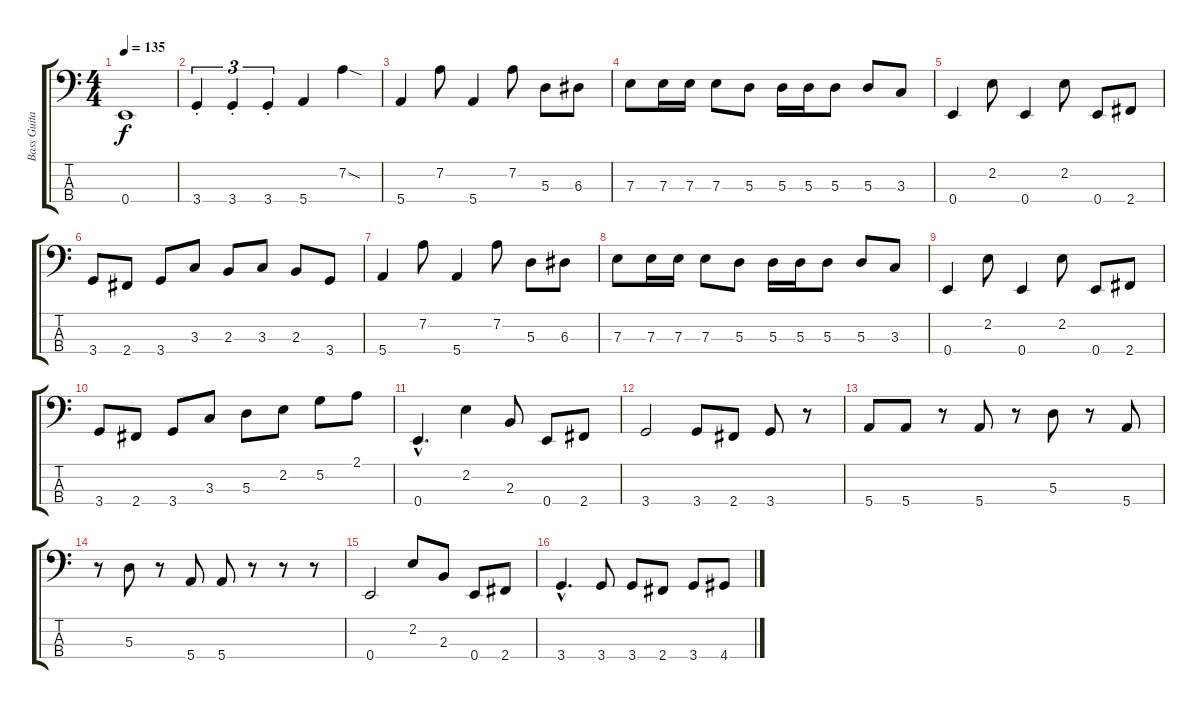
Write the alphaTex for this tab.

\track ("Bass Guitar (Geddy Lee)" "Bass Guita") {instrument electricbassfinger}
\staff {score tabs}
\tuning (G2 D2 A1 E1) {hide}
\ts (4 4)
\tempo 135
\clef f4
\ks c
0.4.1{dy f} |
3.4{st}.4{tu (3 2)} 3.4{st}.4{tu (3 2)} 3.4{st}.4{tu (3 2)} 5.4.4 7.2{sod}.4 |
5.4.4 7.2.8 5.4.4 7.2.8 5.3.8 6.3.8 |
7.3.8 7.3.16 7.3.16 7.3.8 5.3.8 5.3.16 5.3.16 5.3.8 5.3.8 3.3.8 |
0.4.4 2.2.8 0.4.4 2.2.8 0.4.8 2.4.8 |
3.4.8 2.4.8 3.4.8 3.3.8 2.3.8 3.3.8 2.3.8 3.4.8 |
5.4.4 7.2.8 5.4.4 7.2.8 5.3.8 6.3.8 |
7.3.8 7.3.16 7.3.16 7.3.8 5.3.8 5.3.16 5.3.16 5.3.8 5.3.8 3.3.8 |
0.4.4 2.2.8 0.4.4 2.2.8 0.4.8 2.4.8 |
3.4.8 2.4.8 3.4.8 3.3.8 5.3.8 2.2.8 5.2.8 2.1.8 |
0.4{hac}.4{d} 2.2.4 2.3.8 0.4.8 2.4.8 |
3.4.2 3.4.8 2.4.8 3.4.8 r.8 |
5.4.8 5.4.8 r.8 5.4.8 r.8 5.3.8 r.8 5.4.8 |
r.8 5.3.8 r.8 5.4.8 5.4.8 r.8 r.8 r.8 |
0.4.2 2.2.8 2.3.8 0.4.8 2.4.8 |
3.4{hac}.4{d} 3.4.8 3.4.8 2.4.8 3.4.8 4.4.8
